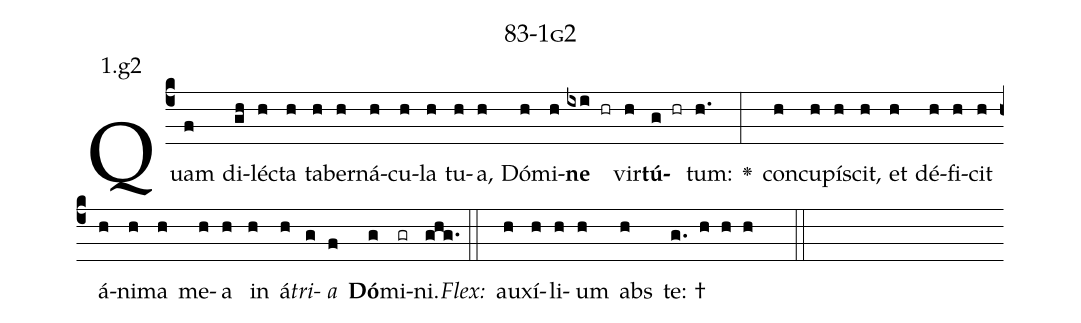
name: 83-1g2;
annotation: 1.g2;
%%
(c4)Quam(f) di(gh)léc(h)ta(h) ta(h)ber(h)ná(h)cu(h)la(h) tu(h)a,(h) Dó(h)mi(h)<b>ne</b>(ixi hr) vir(h)<b>tú</b>(g hr)tum:(h.) <v>\greheightstar</v>(:) con(h)cu(h)pí(h)scit,(h) et(h) dé(h)fi(h)cit(h) á(h)ni(h)ma(h) me(h)a(h) in(h) á(h)<i>tri</i>(g)<i>a</i>(f) <b>Dó</b>(g)mi(gr)ni.(ghg.) (::)
<i>Flex:</i>()  au(h)xí(h)li(h)um(h) abs(h) te: †(g. h h h  ::)

%E(h) u(h) o(g) u(f) a(g) e.(ghg.) (::)
